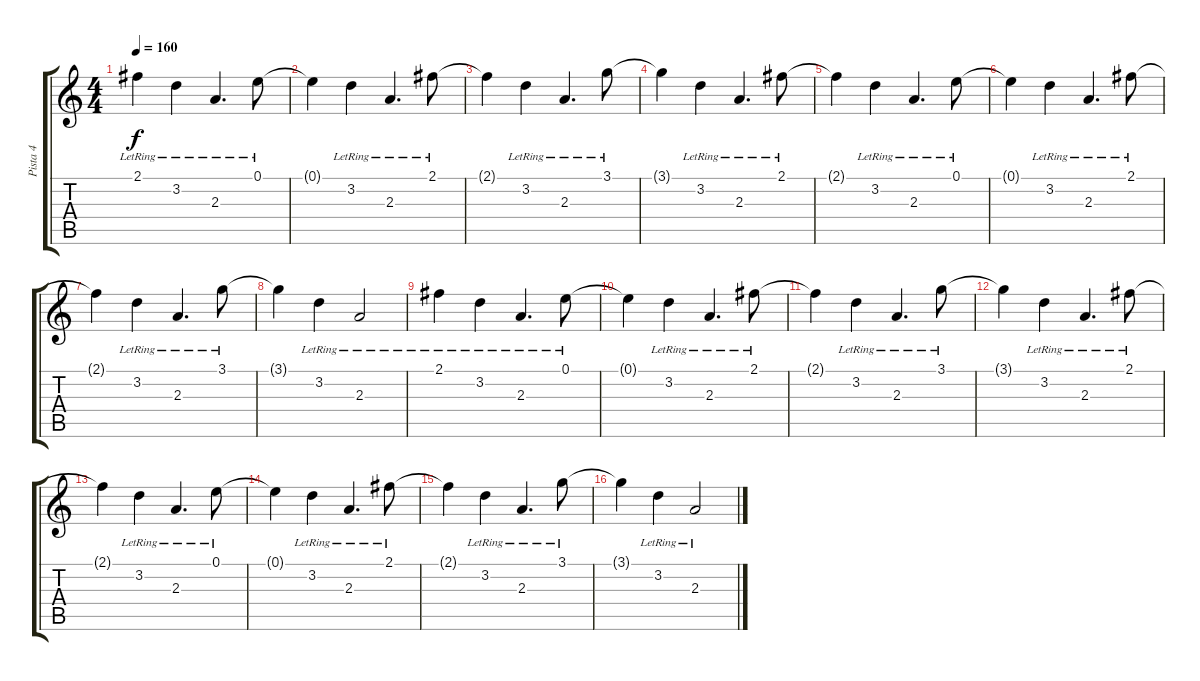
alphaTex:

\track ("Pista 4" "Pista 4") {instrument electricguitarjazz}
\staff {score tabs}
\tuning (E4 B3 G3 D3 A2 E2) {hide}
\ts (4 4)
\tempo 160
\clef g2
\ks c
2.1{lr}.4{dy f volume 8 balance 8} 3.2{lr}.4 2.3{lr}.4{d} 0.1{lr}.8 |
0.1{t}.4 3.2{lr}.4 2.3{lr}.4{d} 2.1{lr}.8 |
2.1{t}.4 3.2{lr}.4 2.3{lr}.4{d} 3.1{lr}.8 |
3.1{t}.4 3.2{lr}.4 2.3{lr}.4{d} 2.1{lr}.8 |
2.1{t}.4 3.2{lr}.4 2.3{lr}.4{d} 0.1{lr}.8 |
0.1{t}.4 3.2{lr}.4 2.3{lr}.4{d} 2.1{lr}.8 |
2.1{t}.4 3.2{lr}.4 2.3{lr}.4{d} 3.1{lr}.8 |
3.1{t}.4 3.2{lr}.4 2.3{lr}.2 |
2.1{lr}.4 3.2{lr}.4 2.3{lr}.4{d} 0.1{lr}.8 |
0.1{t}.4 3.2{lr}.4 2.3{lr}.4{d} 2.1{lr}.8 |
2.1{t}.4 3.2{lr}.4 2.3{lr}.4{d} 3.1{lr}.8 |
3.1{t}.4 3.2{lr}.4 2.3{lr}.4{d} 2.1{lr}.8 |
2.1{t}.4 3.2{lr}.4 2.3{lr}.4{d} 0.1{lr}.8 |
0.1{t}.4 3.2{lr}.4 2.3{lr}.4{d} 2.1{lr}.8 |
2.1{t}.4 3.2{lr}.4 2.3{lr}.4{d} 3.1{lr}.8 |
3.1{t}.4 3.2{lr}.4 2.3{lr}.2
